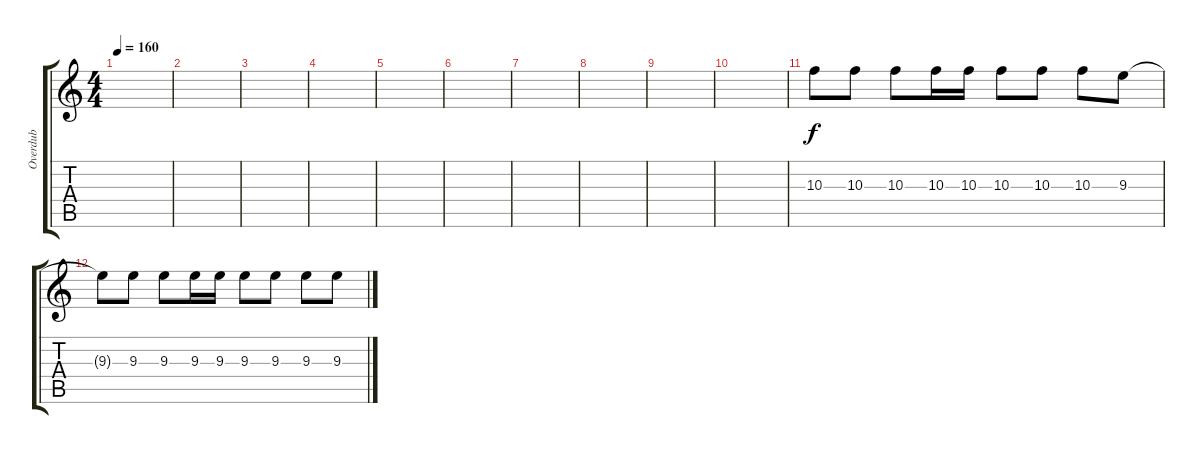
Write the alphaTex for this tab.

\track ("Overdub" "Overdub") {instrument distortionguitar}
\staff {score tabs}
\tuning (E4 B3 G3 D3 A2 D2) {hide}
\ts (4 4)
\tempo 160
\clef g2
\ks c
|
|
|
|
|
|
|
|
|
|
10.3.8 10.3.8 10.3.8 10.3.16 10.3.16 10.3.8 10.3.8 10.3.8 9.3.8 |
9.3{t}.8 9.3.8 9.3.8 9.3.16 9.3.16 9.3.8 9.3.8 9.3.8 9.3.8
